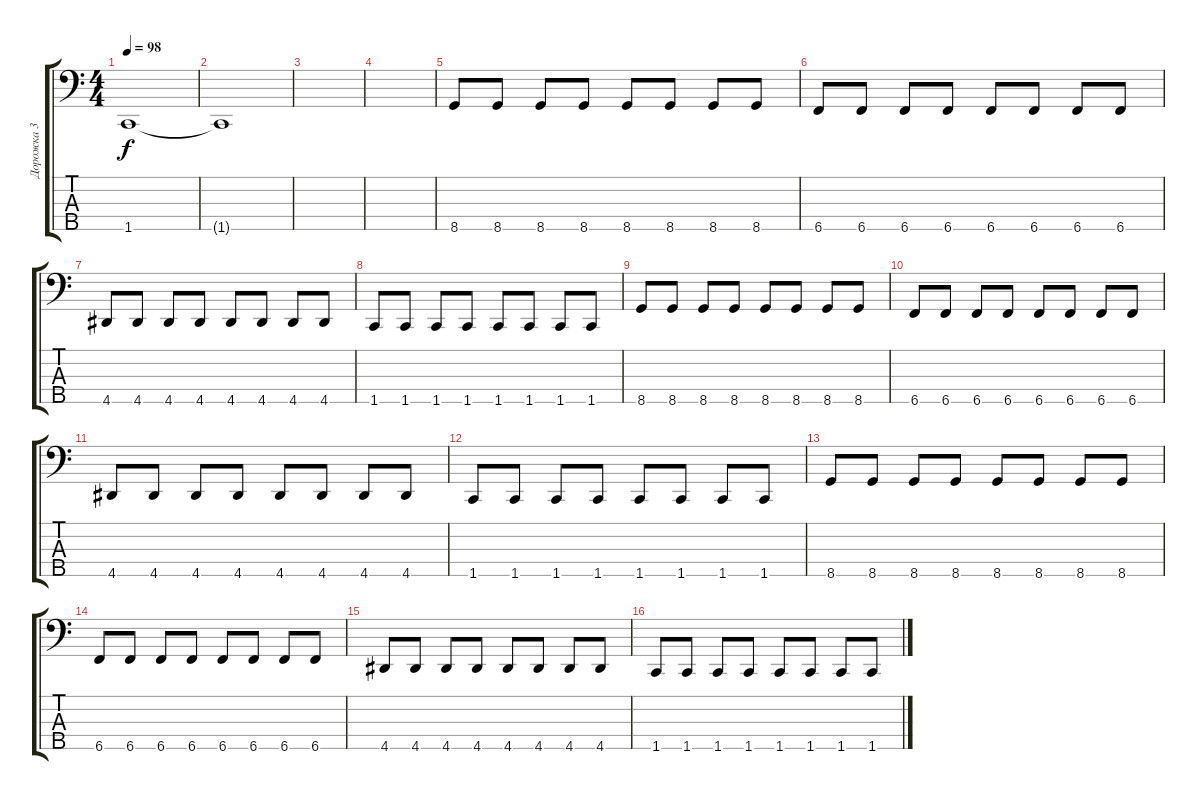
\track ("Дорожка 3" "Дорожка 3") {instrument electricbassfinger}
\staff {score tabs}
\tuning (G2 D2 A1 E1 B0) {hide}
\ts (4 4)
\tempo 98
\clef f4
\ks c
1.5.1{dy f} |
1.5{t}.1 |
|
|
8.5.8 8.5.8 8.5.8 8.5.8 8.5.8 8.5.8 8.5.8 8.5.8 |
6.5.8 6.5.8 6.5.8 6.5.8 6.5.8 6.5.8 6.5.8 6.5.8 |
4.5.8 4.5.8 4.5.8 4.5.8 4.5.8 4.5.8 4.5.8 4.5.8 |
1.5.8 1.5.8 1.5.8 1.5.8 1.5.8 1.5.8 1.5.8 1.5.8 |
8.5.8 8.5.8 8.5.8 8.5.8 8.5.8 8.5.8 8.5.8 8.5.8 |
6.5.8 6.5.8 6.5.8 6.5.8 6.5.8 6.5.8 6.5.8 6.5.8 |
4.5.8 4.5.8 4.5.8 4.5.8 4.5.8 4.5.8 4.5.8 4.5.8 |
1.5.8 1.5.8 1.5.8 1.5.8 1.5.8 1.5.8 1.5.8 1.5.8 |
8.5.8 8.5.8 8.5.8 8.5.8 8.5.8 8.5.8 8.5.8 8.5.8 |
6.5.8 6.5.8 6.5.8 6.5.8 6.5.8 6.5.8 6.5.8 6.5.8 |
4.5.8 4.5.8 4.5.8 4.5.8 4.5.8 4.5.8 4.5.8 4.5.8 |
1.5.8 1.5.8 1.5.8 1.5.8 1.5.8 1.5.8 1.5.8 1.5.8
